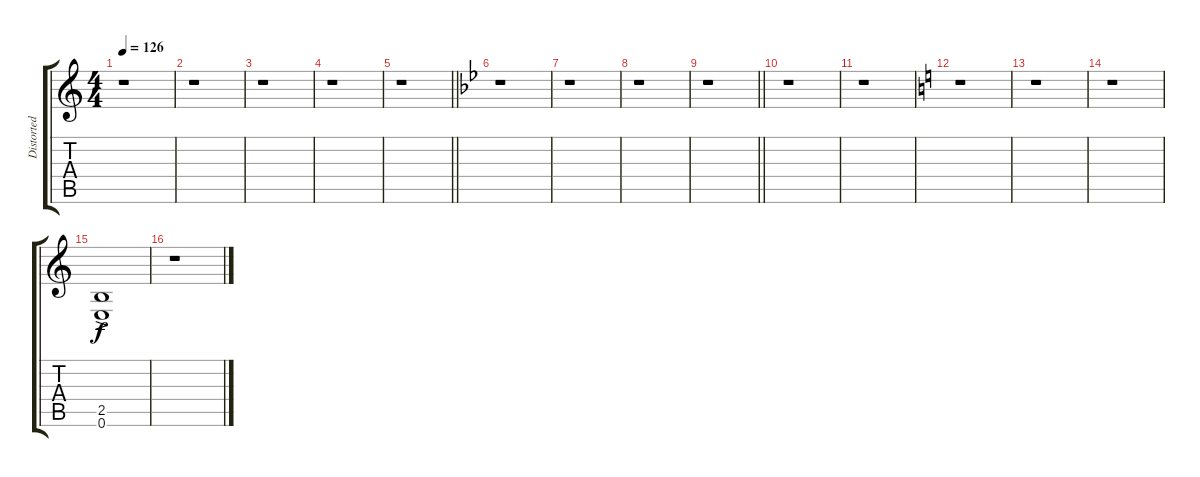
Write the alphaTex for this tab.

\track ("Distorted Guitar (w/tremolo effect)" "Distorted ") {instrument distortionguitar}
\staff {score tabs}
\tuning (E4 B3 G3 D3 A2 E2) {hide}
\ts (4 4)
\tempo 126
\clef g2
\ks c
r.1{dy ff} |
r.1 |
r.1 |
r.1 |
\barLineRight lightlight
r.1 |
\ks bb
r.1 |
r.1 |
r.1 |
\barLineRight lightlight
r.1 |
r.1 |
r.1 |
\ks c
r.1 |
r.1 |
r.1 |
(2.5{ac} 0.6{ac}).1{dy f} |
r.1
